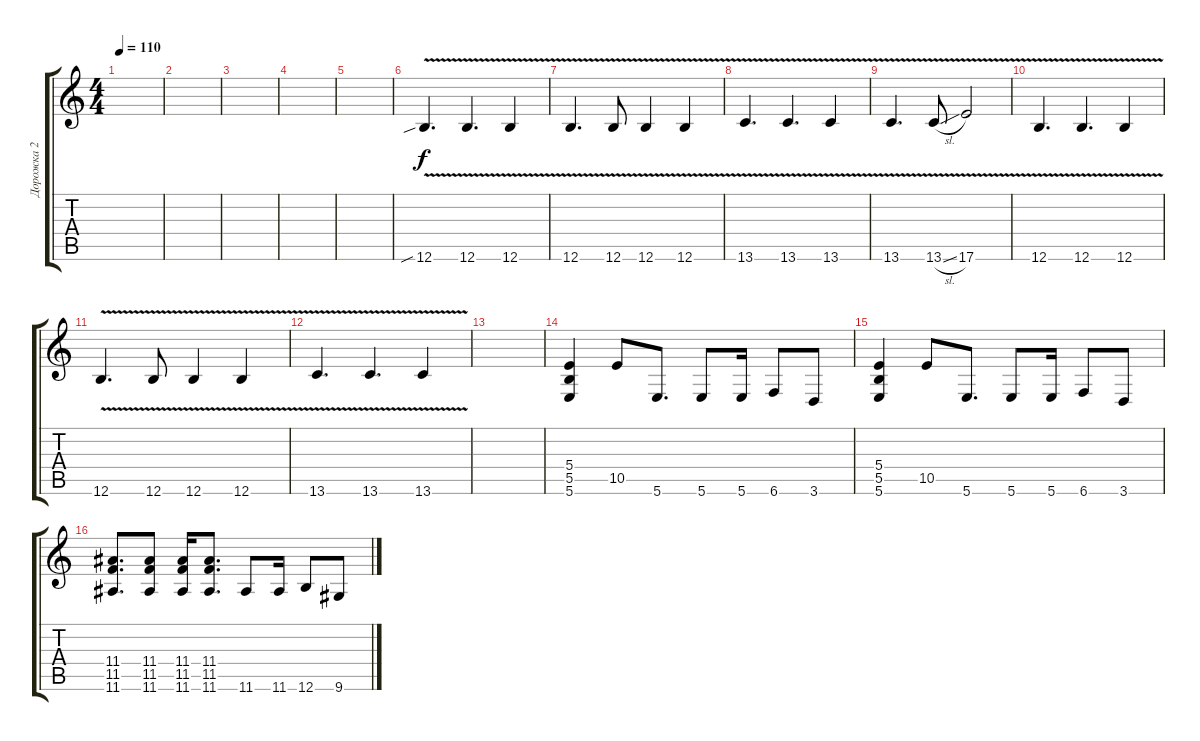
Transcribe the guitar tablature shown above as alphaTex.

\track ("Дорожка 2" "Дорожка 2") {instrument distortionguitar}
\staff {score tabs}
\tuning (Db4 Ab3 E3 B2 Gb2 B1) {hide}
\ts (4 4)
\tempo 110
\clef g2
\ks c
|
|
|
|
|
12.6{v sib}.4{d} 12.6{v}.4{d} 12.6{v}.4 |
12.6{v}.4{d} 12.6{v}.8 12.6{v}.4 12.6{v}.4 |
13.6{v}.4{d} 13.6{v}.4{d} 13.6{v}.4 |
13.6{v}.4{d} 13.6{v sl}.8 17.6{v}.2 |
12.6{v}.4{d} 12.6{v}.4{d} 12.6{v}.4 |
12.6{v}.4{d} 12.6{v}.8 12.6{v}.4 12.6{v}.4 |
13.6{v}.4{d} 13.6{v}.4{d} 13.6{v}.4 |
|
(5.4 5.5 5.6).4 10.5.8 5.6.8{d} 5.6.8 5.6.16 6.6.8 3.6.8 |
(5.4 5.5 5.6).4 10.5.8 5.6.8{d} 5.6.8 5.6.16 6.6.8 3.6.8 |
(11.4 11.5 11.6).8{d} (11.4 11.5 11.6).8 (11.4 11.5 11.6).16 (11.4 11.5 11.6).8{d} 11.6.8 11.6.16 12.6.8 9.6.8
